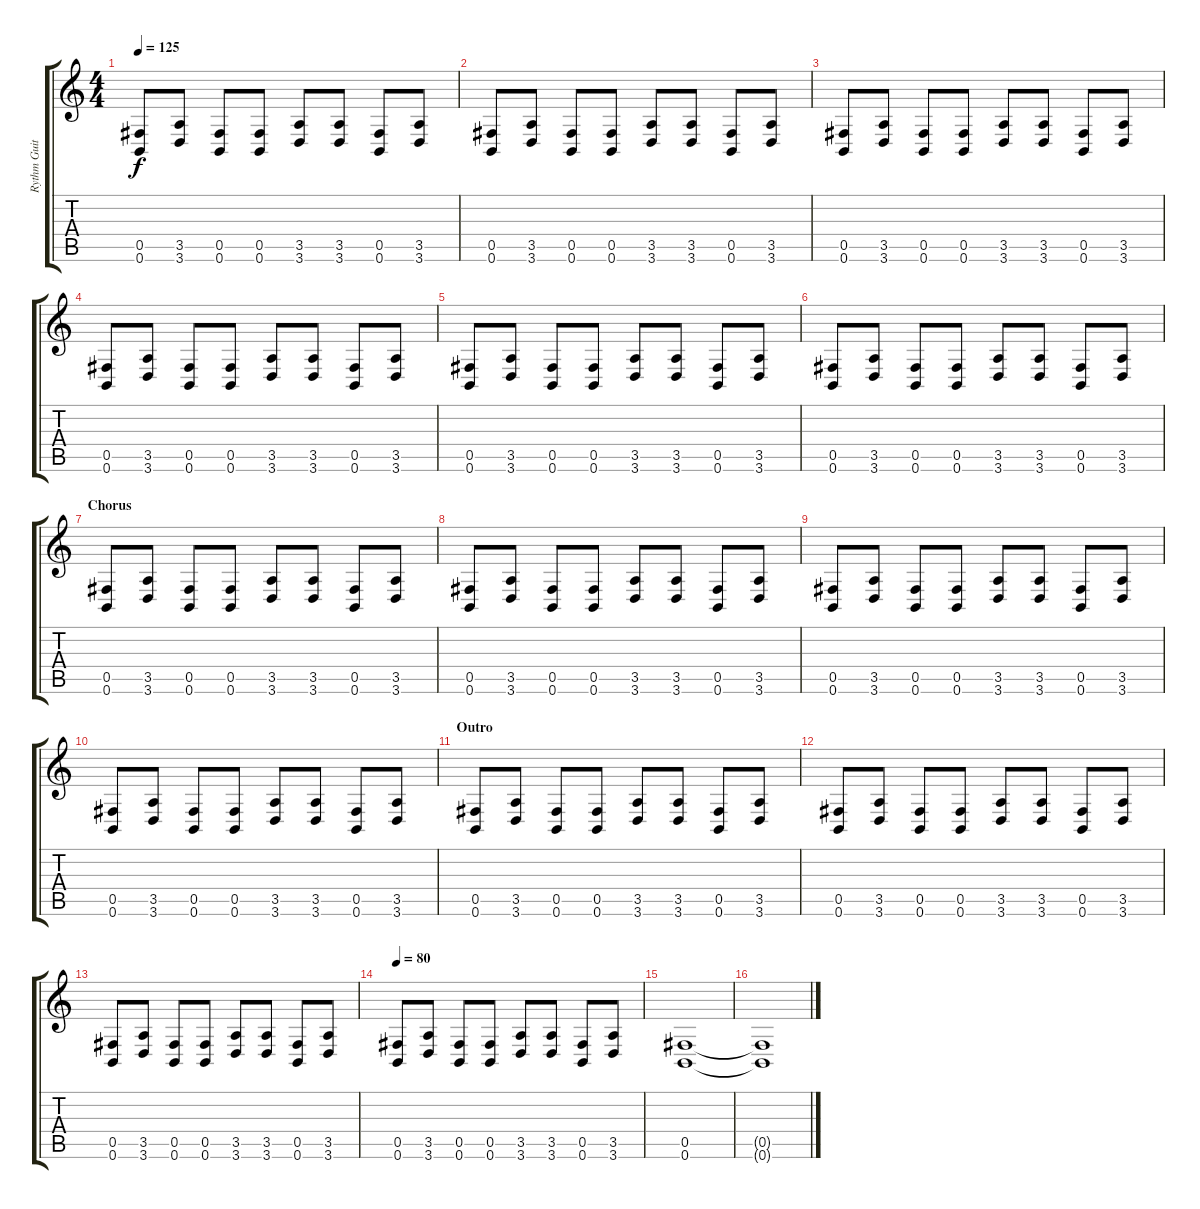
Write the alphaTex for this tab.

\track ("Rythm Guitar 2" "Rythm Guit") {instrument distortionguitar}
\staff {score tabs}
\tuning (Db4 Ab3 E3 B2 Gb2 B1) {hide}
\ts (4 4)
\tempo 125
\clef g2
\ks c
(0.5 0.6).8{dy f} (3.5 3.6).8 (0.5 0.6).8 (0.5 0.6).8 (3.5 3.6).8 (3.5 3.6).8 (0.5 0.6).8 (3.5 3.6).8 |
(0.5 0.6).8 (3.5 3.6).8 (0.5 0.6).8 (0.5 0.6).8 (3.5 3.6).8 (3.5 3.6).8 (0.5 0.6).8 (3.5 3.6).8 |
(0.5 0.6).8 (3.5 3.6).8 (0.5 0.6).8 (0.5 0.6).8 (3.5 3.6).8 (3.5 3.6).8 (0.5 0.6).8 (3.5 3.6).8 |
(0.5 0.6).8 (3.5 3.6).8 (0.5 0.6).8 (0.5 0.6).8 (3.5 3.6).8 (3.5 3.6).8 (0.5 0.6).8 (3.5 3.6).8 |
(0.5 0.6).8 (3.5 3.6).8 (0.5 0.6).8 (0.5 0.6).8 (3.5 3.6).8 (3.5 3.6).8 (0.5 0.6).8 (3.5 3.6).8 |
(0.5 0.6).8 (3.5 3.6).8 (0.5 0.6).8 (0.5 0.6).8 (3.5 3.6).8 (3.5 3.6).8 (0.5 0.6).8 (3.5 3.6).8 |
\section ("" "Chorus")
(0.5 0.6).8 (3.5 3.6).8 (0.5 0.6).8 (0.5 0.6).8 (3.5 3.6).8 (3.5 3.6).8 (0.5 0.6).8 (3.5 3.6).8 |
(0.5 0.6).8 (3.5 3.6).8 (0.5 0.6).8 (0.5 0.6).8 (3.5 3.6).8 (3.5 3.6).8 (0.5 0.6).8 (3.5 3.6).8 |
(0.5 0.6).8 (3.5 3.6).8 (0.5 0.6).8 (0.5 0.6).8 (3.5 3.6).8 (3.5 3.6).8 (0.5 0.6).8 (3.5 3.6).8 |
(0.5 0.6).8 (3.5 3.6).8 (0.5 0.6).8 (0.5 0.6).8 (3.5 3.6).8 (3.5 3.6).8 (0.5 0.6).8 (3.5 3.6).8 |
\section ("" "Outro")
(0.5 0.6).8 (3.5 3.6).8 (0.5 0.6).8 (0.5 0.6).8 (3.5 3.6).8 (3.5 3.6).8 (0.5 0.6).8 (3.5 3.6).8 |
(0.5 0.6).8 (3.5 3.6).8 (0.5 0.6).8 (0.5 0.6).8 (3.5 3.6).8 (3.5 3.6).8 (0.5 0.6).8 (3.5 3.6).8 |
(0.5 0.6).8 (3.5 3.6).8 (0.5 0.6).8 (0.5 0.6).8 (3.5 3.6).8 (3.5 3.6).8 (0.5 0.6).8 (3.5 3.6).8 |
\tempo 80
(0.5 0.6).8 (3.5 3.6).8 (0.5 0.6).8 (0.5 0.6).8 (3.5 3.6).8 (3.5 3.6).8 (0.5 0.6).8 (3.5 3.6).8 |
(0.5 0.6).1 |
(0.5{t} 0.6{t}).1
